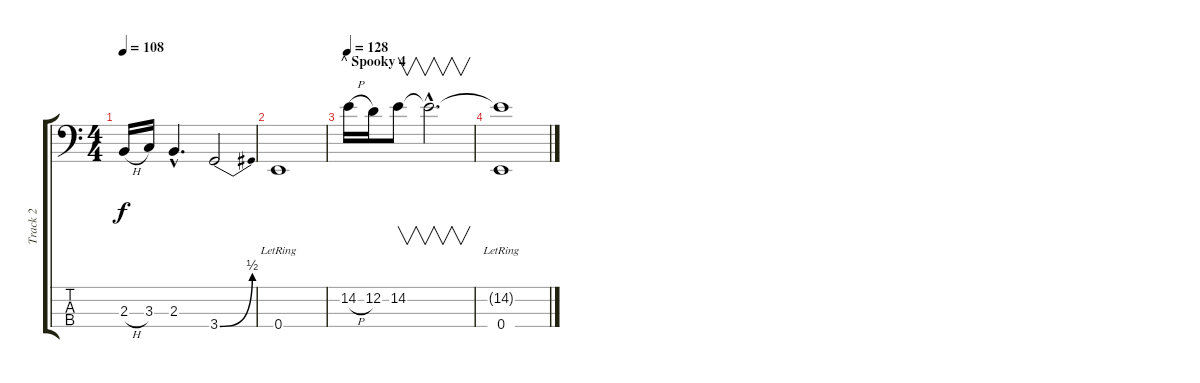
\track ("Track 2" "Track 2") {instrument electricbasspick}
\staff {score tabs}
\tuning (G2 D2 A1 E1) {hide}
\ts (4 4)
\tempo 108
\clef f4
\ks c
2.3{h}.16{dy f} 3.3.16 2.3{hac}.4{d} 3.4{be (bend 0 0 60 2)}.2 |
0.4{lr}.1 |
\section ("" "^ Spooky 4")
\tempo 128
14.2{h}.16 12.2.16 14.2.8{v} 14.2{hac t}.2{v d} |
(14.2{t} 0.4{lr}).1
